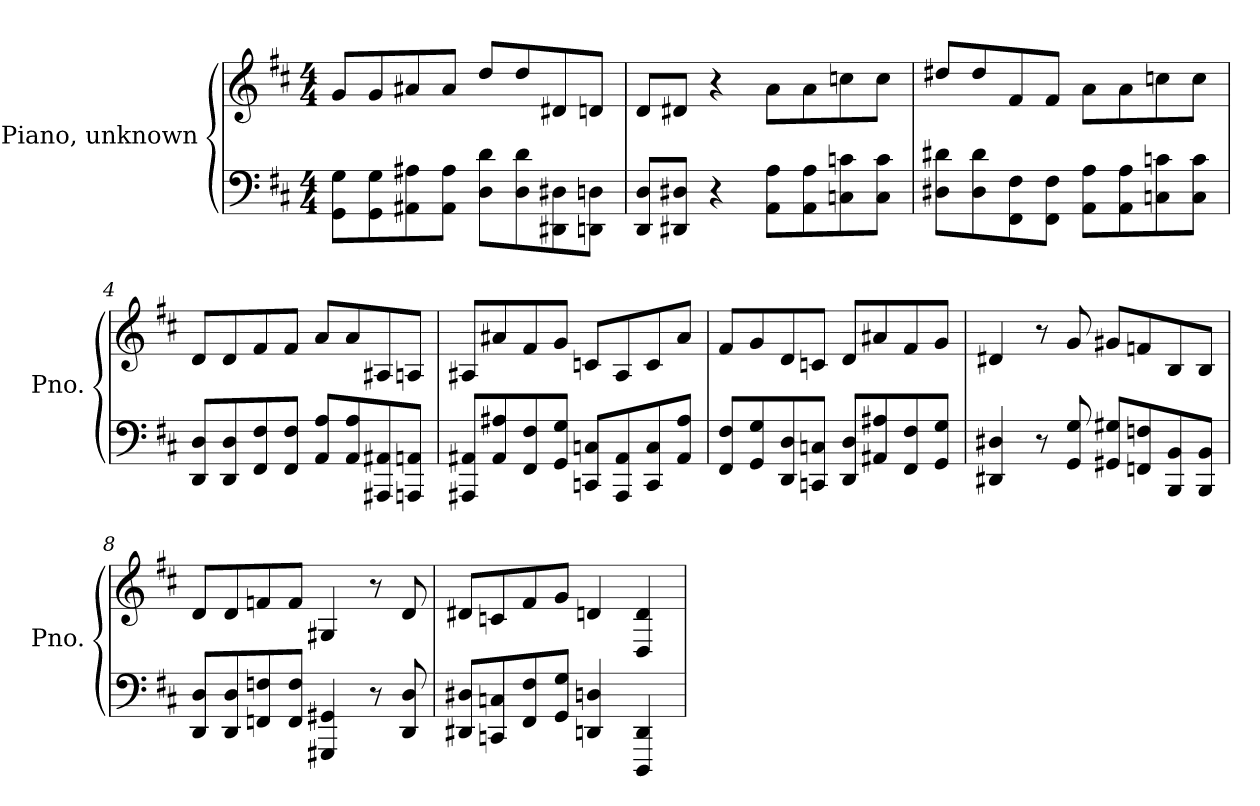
**kern	**kern
*part1	*part1
*staff2	*staff1
*I"Piano, unknown	*
*I'Pno.	*
*clefF4	*clefG2
*k[f#c#]	*k[f#c#]
*M4/4	*M4/4
*MM120	*MM120
=1	=1
8GG\ 8G\L	8g/L
8GG\ 8G\	8g/
8AA#X\ 8A#X\	8a#X/
8AA#\ 8A#\J	8a#/J
8D\ 8d\L	8dd/L
8D\ 8d\	8dd/
8DD#X\ 8D#X\	8d#X/
8DDn\ 8Dn\J	8dn/J
=2	=2
8DD/ 8D/L	8d/L
8DD#X/ 8D#X/J	8d#X/J
4r	4r
8AA\ 8A\L	8a\L
8AA\ 8A\	8a\
8Cn\ 8cn\	8ccn\
8C\ 8c\J	8cc\J
=3	=3
8D#X\ 8d#X\L	8dd#X/L
8D#\ 8d#\	8dd#/
8FF#\ 8F#\	8f#/
8FF#\ 8F#\J	8f#/J
8AA\ 8A\L	8a\L
8AA\ 8A\	8a\
8Cn\ 8cn\	8ccn\
8C\ 8c\J	8cc\J
=4	=4
8DD/ 8D/L	8d/L
8DD/ 8D/	8d/
8FF#/ 8F#/	8f#/
8FF#/ 8F#/J	8f#/J
8AA/ 8A/L	8a/L
8AA/ 8A/	8a/
8AAA#X/ 8AA#X/	8A#X/
8AAAn/ 8AAn/J	8An/J
!!LO:LB:g=z
=5	=5
8AAA#X/ 8AA#X/L	8A#X/L
8AA#/ 8A#X/	8a#X/
8FF#/ 8F#/	8f#/
8GG/ 8G/J	8g/J
8CCn/ 8Cn/L	8cn/L
8AAA#/ 8AA#/	8A#/
8CC/ 8C/	8c/
8AA#/ 8A#/J	8a#/J
=6	=6
8FF#/ 8F#/L	8f#/L
8GG/ 8G/	8g/
8DD/ 8D/	8d/
8CCn/ 8Cn/J	8cn/J
8DD/ 8D/L	8d/L
8AA#X/ 8A#X/	8a#X/
8FF#/ 8F#/	8f#/
8GG/ 8G/J	8g/J
=7	=7
4DD#X/ 4D#X/	4d#X/
8r	8r
8GG/ 8G/	8g/
8GG#X/ 8G#X/L	8g#X/L
8FFn/ 8Fn/	8fn/
8BBB/ 8BB/	8B/
8BBB/ 8BB/J	8B/J
=8	=8
8DD/ 8D/L	8d/L
8DD/ 8D/	8d/
8FFn/ 8Fn/	8fn/
8FF/ 8F/J	8f/J
4GGG#X/ 4GG#X/	4G#X/
8r	8r
8DD/ 8D/	8d/
!!LO:LB:g=z
=9	=9
8DD#X/ 8D#X/L	8d#X/L
8CCn/ 8Cn/	8cn/
8FF#/ 8F#/	8f#/
8GG/ 8G/J	8g/J
4DDn/ 4Dn/	4dn/
4DDD/ 4DD/	4D/ 4d/
=	=
*-	*-
